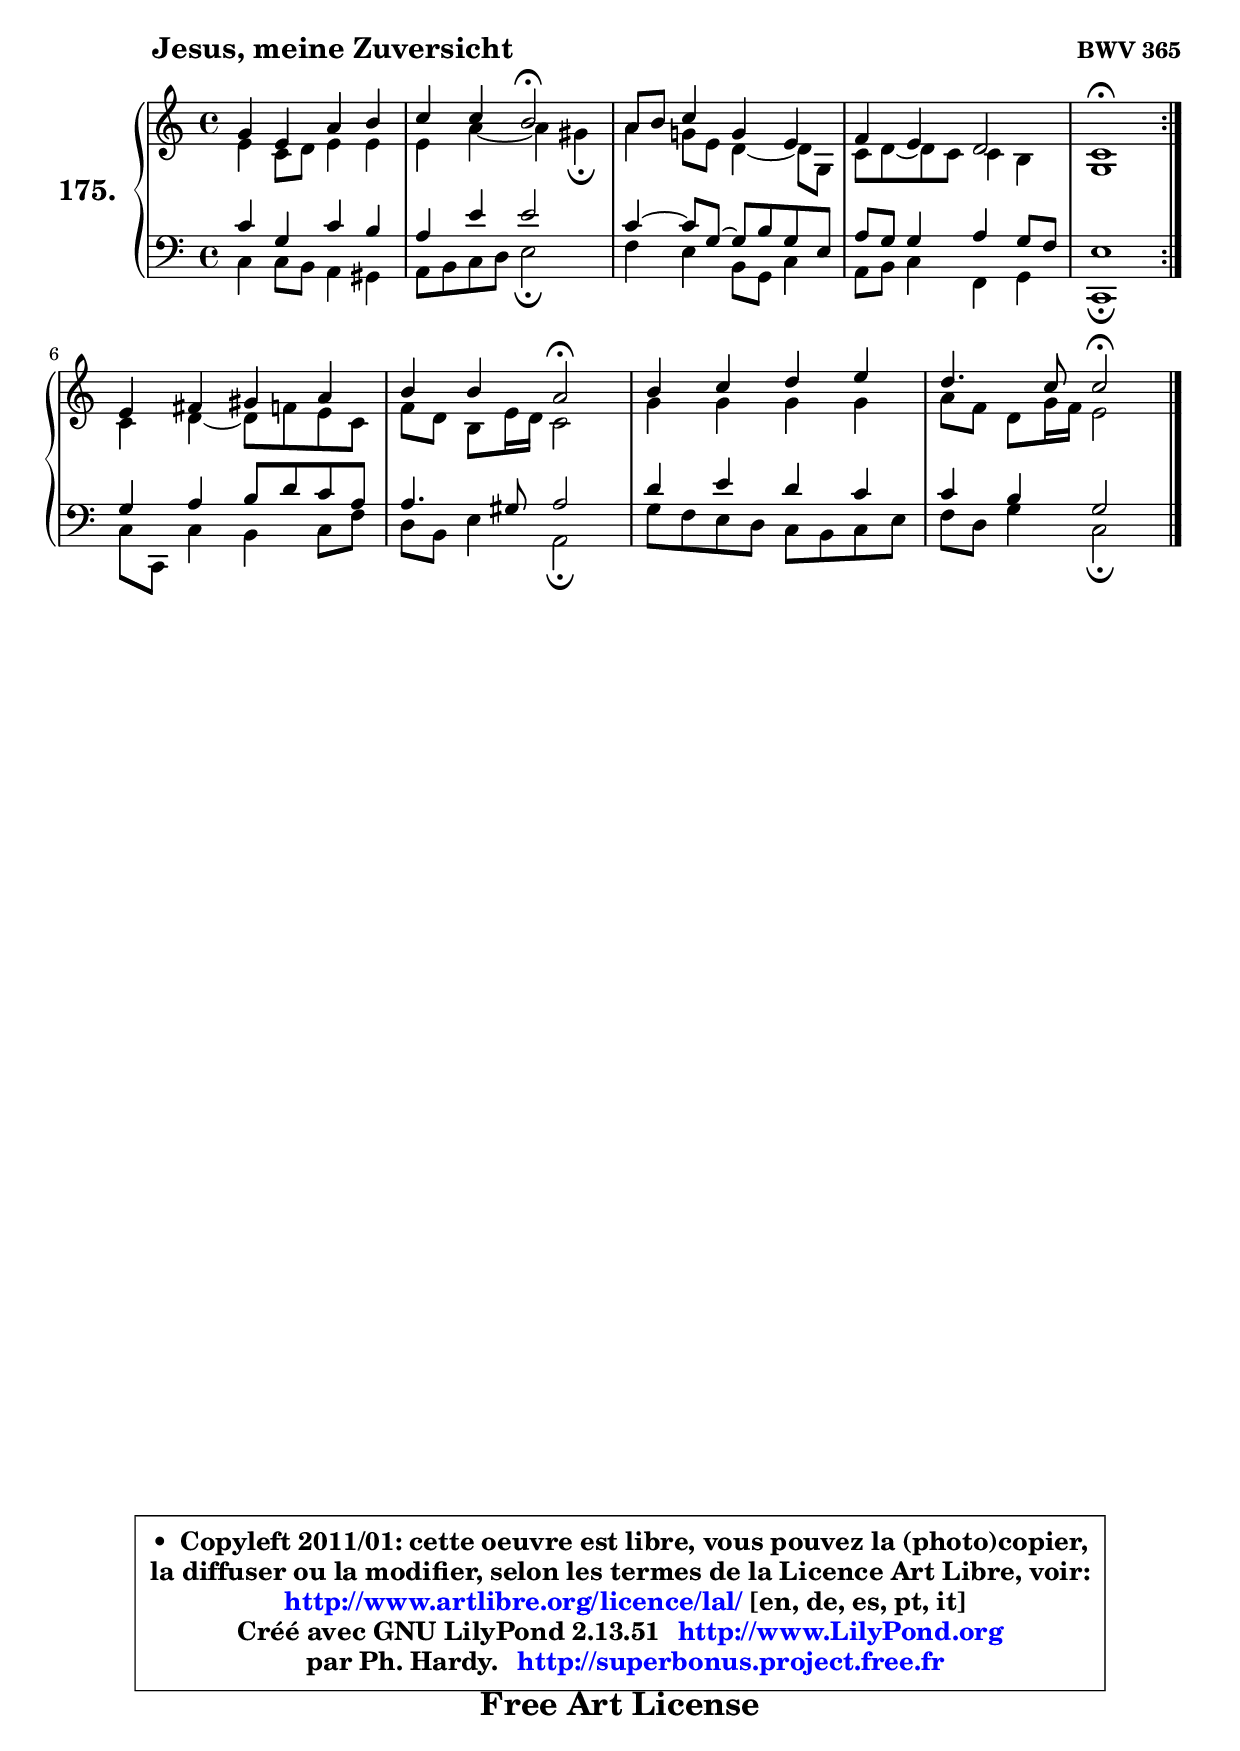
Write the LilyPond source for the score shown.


\version "2.13.51"

    \paper {
%	system-system-spacing #'padding = #0.1
%	score-system-spacing #'padding = #0.1
%	ragged-bottom = ##f
%	ragged-last-bottom = ##f
	}

    \header {
      opus = \markup { \bold "BWV 365" }
      piece = \markup { \hspace #9 \fontsize #2 \bold "Jesus, meine Zuversicht" }
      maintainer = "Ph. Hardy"
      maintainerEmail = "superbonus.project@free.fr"
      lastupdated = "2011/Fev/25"
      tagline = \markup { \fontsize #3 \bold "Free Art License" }
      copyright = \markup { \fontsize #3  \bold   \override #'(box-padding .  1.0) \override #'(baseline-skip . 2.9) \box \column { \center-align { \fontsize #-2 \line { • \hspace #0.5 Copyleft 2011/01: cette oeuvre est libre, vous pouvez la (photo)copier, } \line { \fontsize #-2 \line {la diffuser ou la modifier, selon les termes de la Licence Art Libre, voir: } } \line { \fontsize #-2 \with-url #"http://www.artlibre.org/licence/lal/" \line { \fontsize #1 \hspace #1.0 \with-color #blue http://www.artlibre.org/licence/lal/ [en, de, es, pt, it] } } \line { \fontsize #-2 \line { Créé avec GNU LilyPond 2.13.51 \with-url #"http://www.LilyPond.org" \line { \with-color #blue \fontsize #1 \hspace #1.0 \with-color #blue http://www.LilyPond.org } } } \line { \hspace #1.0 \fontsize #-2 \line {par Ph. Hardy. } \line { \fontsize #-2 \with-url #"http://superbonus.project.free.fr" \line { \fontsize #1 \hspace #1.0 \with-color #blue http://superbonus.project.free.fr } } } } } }

	  }

  guidemidi = {
	\repeat volta 2 {
        R1 |
        r2 \tempo 4 = 34 r2 \tempo 4 = 78 |
        R1 |
        R1 |
        \tempo 4 = 40 r1 \tempo 4 = 78 | } %fin du repeat
        R1 |
        r2 \tempo 4 = 34 r2 \tempo 4 = 78 |
        R1 |
        r2 \tempo 4 = 34 r2 |
	}

  upper = {
	\time 4/4
	\key c \major
	\clef treble
	\voiceOne
	<< { 
	% SOPRANO
	\set Voice.midiInstrument = "acoustic grand"
	\relative c'' {
	\repeat volta 2 {
        g4 e a b |
        c4 c b2\fermata |
        a8 b c4 g e |
        f4 e d2 |
        c1\fermata | } %fin du repeat
\break
        e4 fis gis a |
        b4 b a2\fermata |
        b4 c d e |
        d4. c8 c2\fermata |
        \bar "|."
	} % fin de relative
	}

	\context Voice="1" { \voiceTwo 
	% ALTO
	\set Voice.midiInstrument = "acoustic grand"
	\relative c' {
	\repeat volta 2 {
        e4 c8 d e4 e |
        e4 a4 ~ a gis4\fermata |
        a4 g!8 e d4 ~ d8 g, |
        c8 d8 ~ d c c4 b |
        g1 | } %fin du repeat
        c4 d4 ~ d8 f e8 c |
        f8 d b e16 d c2 |
        g'4 g g g |
        a8 f d g16 f e2 |
        \bar "|."
	} % fin de relative
	\oneVoice
	} >>
	}

    lower = {
	\time 4/4
	\key c \major
	\clef bass
	\voiceOne
	<< { 
	% TENOR
	\set Voice.midiInstrument = "acoustic grand"
	\relative c' {
	\repeat volta 2 {
        c4 g c b |
        a4 e' e2 |
        c4 ~ c8 g8 ~ g b g e |
        a8 g g4 a g8 f |
        e1 | } %fin du repeat
        g4 a b8 d c a |
        a4. gis8 a2 |
        d4 e d c |
        c4 b g2 |
        \bar "|."
	} % fin de relative
	}
	\context Voice="1" { \voiceTwo 
	% BASS
	\set Voice.midiInstrument = "acoustic grand"
	\relative c {
	\repeat volta 2 {
        c4 c8 b a4 gis |
        a8 b c d e2\fermata |
        f4 e b8 g c4 |
        a8 b c4 f, g |
        c,1\fermata | } %fin du repeat
        c'8 c, c'4 b c8 f |
        d8 b e4 a,2\fermata |
        g'8 f e d c b c e |
        f8 d g4 c,2\fermata |
        \bar "|."
	} % fin de relative
	\oneVoice
	} >>
	}


    \score { 

	\new PianoStaff <<
	\set PianoStaff.instrumentName = \markup { \bold \huge "175." }
	\new Staff = "upper" \upper
	\new Staff = "lower" \lower
	>>

    \layout {
%	ragged-last = ##f
	   }

         } % fin de score

  \score {
    \unfoldRepeats { << \guidemidi \upper \lower >> }
    \midi {
    \context {
     \Staff
      \remove "Staff_performer"
               }

     \context {
      \Voice
       \consists "Staff_performer"
                }

     \context { 
      \Score
      tempoWholesPerMinute = #(ly:make-moment 78 4)
		}
	    }
	}

